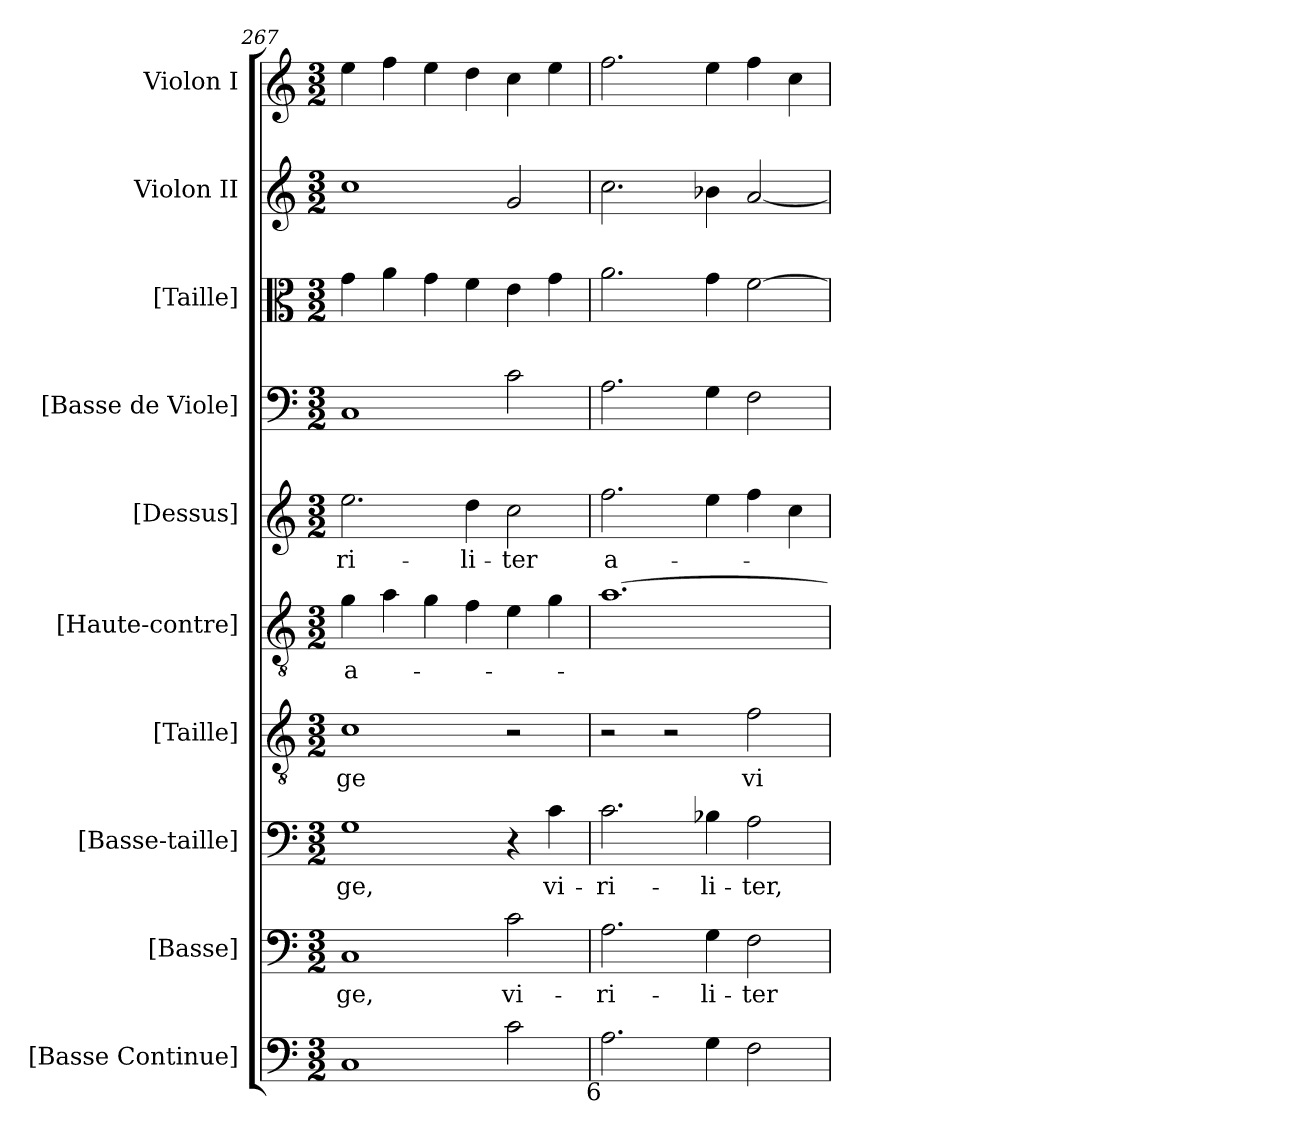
**kern	**kern	**text	**kern	**text	**kern	**text	**kern	**text	**kern	**text	**kern	**kern	**kern	**kern
*part10	*part9	*part9	*part8	*part8	*part7	*part7	*part6	*part6	*part5	*part5	*part4	*part3	*part2	*part1
*staff10	*staff9	*staff9	*staff8	*staff8	*staff7	*staff7	*staff6	*staff6	*staff5	*staff5	*staff4	*staff3	*staff2	*staff1
*I"[Basse Continue]	*I"[Basse]	*	*I"[Basse-taille]	*	*I"[Taille]	*	*I"[Haute-contre]	*	*I"[Dessus]	*	*I"[Basse de Viole]	*I"[Taille]	*I"Violon II	*I"Violon I
*I'B.c.	*I'B.	*	*I'B.t.	*	*I'T.	*	*I'H.C.	*	*I'D.	*	*	*	*I'Vln. II	*I'Vln. I
*clefF4	*clefF4	*	*clefF4	*	*clefGv2	*	*clefGv2	*	*clefG2	*	*clefF4	*clefC3	*clefG2	*clefG2
*	*	*	*	*	*ITrd7c12	*	*ITrd7c12	*	*	*	*	*	*	*
*k[]	*k[]	*	*k[]	*	*k[]	*	*k[]	*	*k[]	*	*k[]	*k[]	*k[]	*k[]
*M3/2	*M3/2	*	*M3/2	*	*M3/2	*	*M3/2	*	*M3/2	*	*M3/2	*M3/2	*M3/2	*M3/2
=267	=267	=267	=267	=267	=267	=267	=267	=267	=267	=267	=267	=267	=267	=267
!	!	!LO:LY:b:color=#000000	!	!	!	!	!	!	!	!	!	!	!	!
!	!	!	!	!LO:LY:b:color=#000000	!	!	!	!	!	!	!	!	!	!
!	!	!	!	!	!	!LO:LY:b:color=#000000	!	!	!	!	!	!	!	!
!	!	!	!	!	!	!	!	!LO:LY:b:color=#000000	!	!	!	!	!	!
!	!	!	!	!	!	!	!	!	!	!LO:LY:b:color=#000000	!	!	!	!
1Ci	1Ci	-ge,	1Gi	-ge,	1Ci	-ge	4Gi\	a-	2.eei\	-ri-	1Ci	4gi\	1cci	4eei\
.	.	.	.	.	.	.	4Ai\	.	.	.	.	4ai\	.	4ffi\
.	.	.	.	.	.	.	4Gi\	.	.	.	.	4gi\	.	4eei\
!	!	!	!	!	!	!	!	!	!	!LO:LY:b:color=#000000	!	!	!	!
.	.	.	.	.	.	.	4Fi\	.	4ddi\	-li-	.	4fi\	.	4ddi\
!	!	!LO:LY:b:color=#000000	!	!	!	!	!	!	!	!	!	!	!	!
!	!	!	!	!	!	!	!	!	!	!LO:LY:b:color=#000000	!	!	!	!
2ci\	2ci\	vi-	4r	.	2r	.	4Ei\	.	2cci\	-ter	2ci\	4ei\	2gi/	4cci\
!	!	!	!	!LO:LY:b:color=#000000	!	!	!	!	!	!	!	!	!	!
.	.	.	4ci\	vi-	.	.	4Gi\	.	.	.	.	4gi\	.	4eei\
=268	=268	=268	=268	=268	=268	=268	=268	=268	=268	=268	=268	=268	=268	=268
!	!	!LO:LY:b:color=#000000	!	!	!	!	!	!	!	!	!	!	!	!
!	!	!	!	!LO:LY:b:color=#000000	!	!	!	!	!	!	!	!	!	!
!LO:TX:b:rj:t=6	!	!	!	!	!	!	!	!	!	!	!	!	!	!
!	!	!	!	!	!	!	!	!	!	!LO:LY:b:color=#000000	!	!	!	!
2.Ai\	2.Ai\	-ri-	2.ci\	-ri-	2r	.	[1.Ai	.	2.ffi\	a-	2.Ai\	2.ai\	2.cci\	2.ffi\
.	.	.	.	.	2r	.	.	.	.	.	.	.	.	.
!	!	!LO:LY:b:color=#000000	!	!	!	!	!	!	!	!	!	!	!	!
!	!	!	!	!LO:LY:b:color=#000000	!	!	!	!	!	!	!	!	!	!
4Gi\	4Gi\	-li-	4B-Xi\	-li-	.	.	.	.	4eei\	.	4Gi\	4gi\	4b-Xi\	4eei\
!	!	!LO:LY:b:color=#000000	!	!	!	!	!	!	!	!	!	!	!	!
!	!	!	!	!LO:LY:b:color=#000000	!	!	!	!	!	!	!	!	!	!
!	!	!	!	!	!	!LO:LY:b:color=#000000	!	!	!	!	!	!	!	!
2Fi\	2Fi\	-ter	2Ai\	-ter,	2Fi\	vi-	.	.	4ffi\	.	2Fi\	[2fi\	[2ai/	4ffi\
.	.	.	.	.	.	.	.	.	4cci\	.	.	.	.	4cci\
=	=	=	=	=	=	=	=	=	=	=	=	=	=	=
*-	*-	*-	*-	*-	*-	*-	*-	*-	*-	*-	*-	*-	*-	*-
